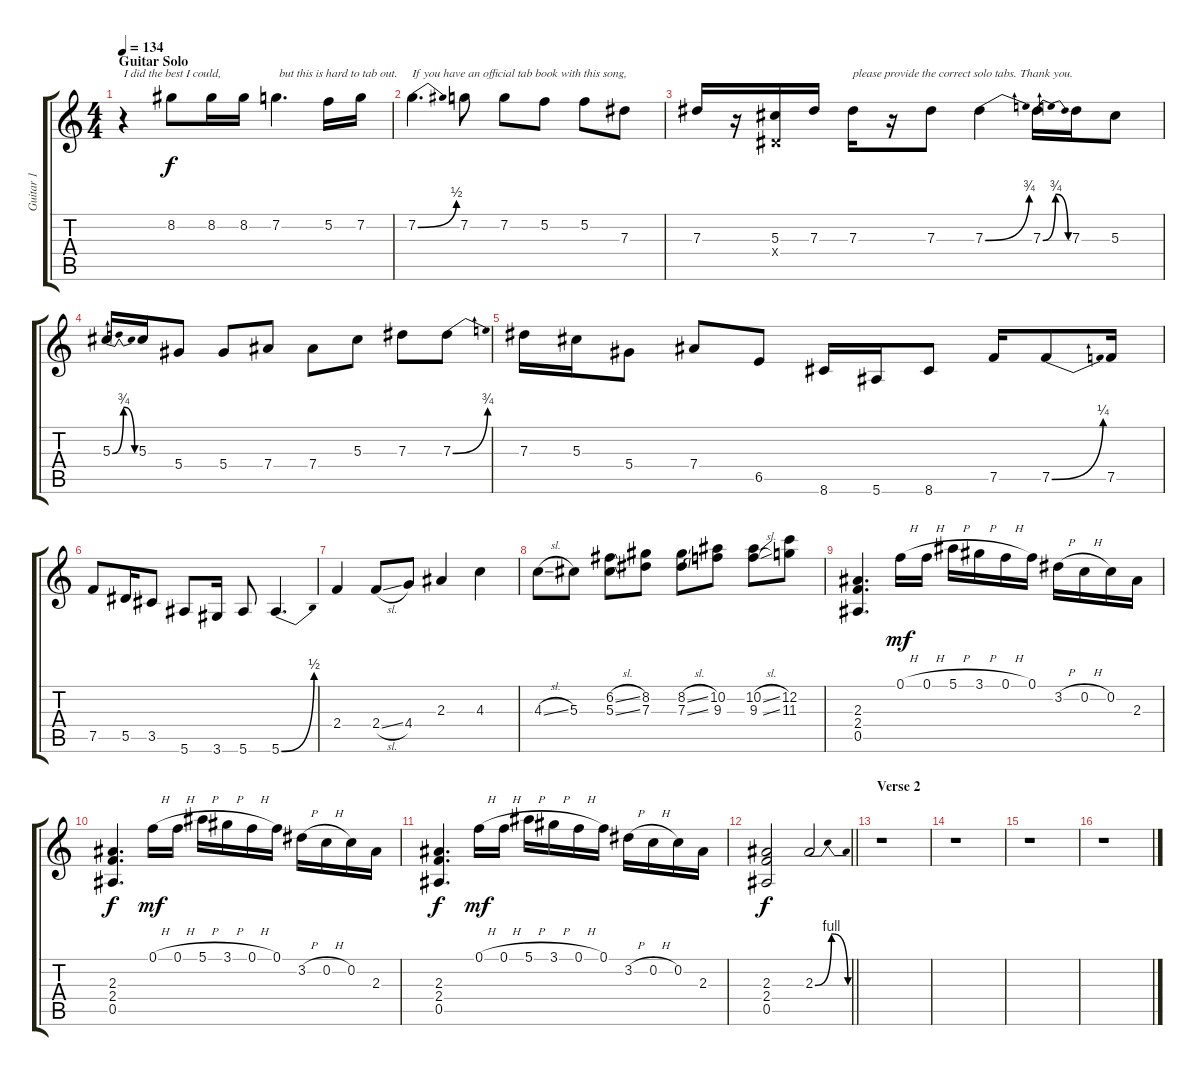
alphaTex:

\track ("Guitar 1" "Guitar 1") {solo instrument distortionguitar}
\staff {score tabs}
\tuning (F4 C4 Ab3 Eb3 Bb2 F2) {hide}
\ts (4 4)
\section ("" "Guitar Solo")
\tempo 134
\clef g2
\ks c
r.4{txt "I did the best I could," dy f} 8.2.8 8.2.16 8.2.16 7.2.4{d txt " but this is hard to tab out."} 5.2.16 7.2.16 |
7.2{be (bend 0 0 60 2)}.4{d txt "If you have an official tab book with this song,"} 7.2.8 7.2.8 5.2.8 5.2.8 7.3.8 |
7.3.16 r.16 (5.3 0.4{x}).16 7.3.16 7.3.16{txt "please provide the correct solo tabs. Thank you."} r.16 7.3.8 7.3{be (bend 0 0 60 3)}.4 7.3{be (bendrelease 0 0 15 3 30 3 60 0)}.16 7.3.16 5.3.8 |
5.3{be (bendrelease 0 0 20 3 30 3 60 0)}.16 5.3.16 5.4.8 5.4.8 7.4.8 7.4.8 5.3.8 7.3.8 7.3{be (bend 0 0 60 3)}.8 |
7.3.16 5.3.16 5.4.8 7.4.8 6.5.8 8.6.16 5.6.16 8.6.8 7.5.16 7.5{be (bend 0 0 60 1)}.8 7.5.16 |
7.5.8 5.5.16 3.5.8 5.6.8 3.6.16 5.6.8 5.6{be (bend 0 0 60 2)}.4{d} |
2.4.4 2.4{sl}.8 4.4.8 2.3.4 4.3.4 |
4.3{sl}.8 5.3.8 (6.2{sl} 5.3{sl}).8 (8.2 7.3).8 (8.2{sl} 7.3{sl}).8 (10.2 9.3).8 (10.2{sl} 9.3{sl}).8 (12.2 11.3).8 |
(2.3 2.4 0.5).4{d} 0.1{h}.16{dy mf} 0.1{h}.16 5.1{h}.16 3.1{h}.16 0.1{h}.16 0.1.16 3.2{h}.16 0.2{h}.16 0.2.16 2.3.16 |
(2.3 2.4 0.5).4{d dy f} 0.1{h}.16{dy mf} 0.1{h}.16 5.1{h}.16 3.1{h}.16 0.1{h}.16 0.1.16 3.2{h}.16 0.2{h}.16 0.2.16 2.3.16 |
(2.3 2.4 0.5).4{d dy f} 0.1{h}.16{dy mf} 0.1{h}.16 5.1{h}.16 3.1{h}.16 0.1{h}.16 0.1.16 3.2{h}.16 0.2{h}.16 0.2.16 2.3.16 |
\barLineRight lightlight
(2.3 2.4 0.5).2{dy f} 2.3{be (bendrelease 0 0 30 4 55 4 60 0)}.2 |
\section ("" "Verse 2")
r.1 |
r.1 |
r.1 |
r.1
